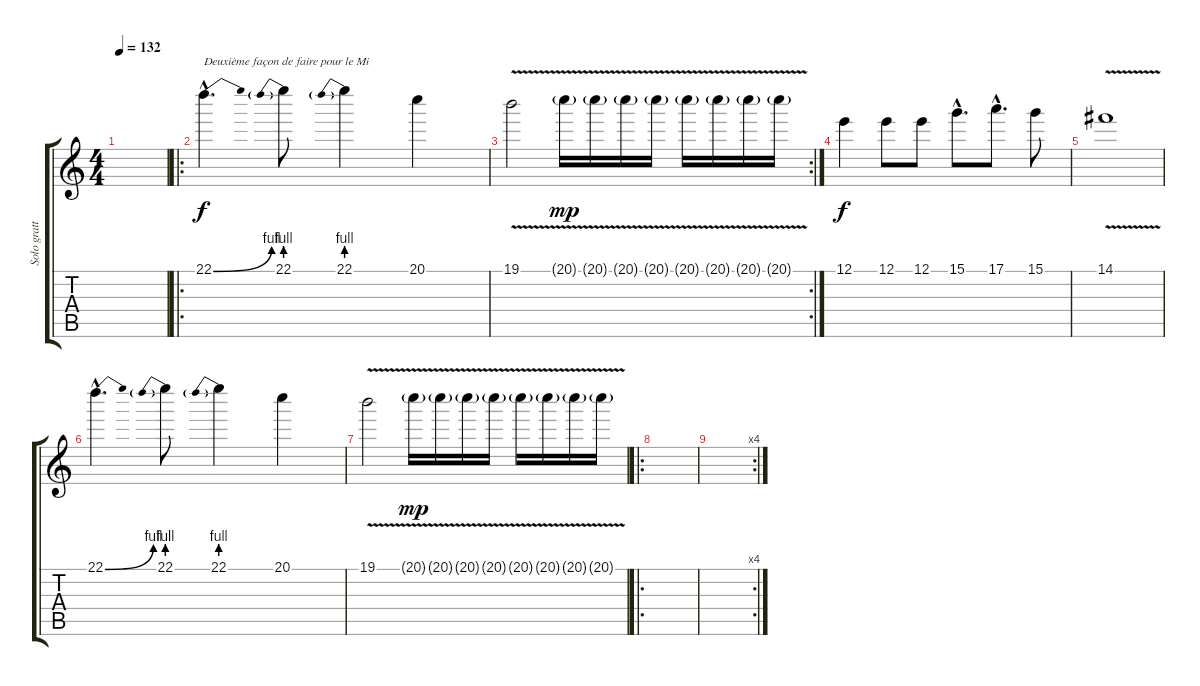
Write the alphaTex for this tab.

\track ("Solo gratte" "Solo gratt") {instrument overdrivenguitar}
\staff {score tabs}
\tuning (E4 B3 G3 D3 A2 E2) {hide}
\ts (4 4)
\tempo 132
\clef g2
\ks c
|
\ro
22.1{be (bend 0 0 60 4) hac}.4{d txt "Deuxième façon de faire pour le Mi" dy f} 22.1{be (prebend 0 4 60 4)}.8 22.1{be (prebend 0 4 60 4)}.4 20.1.4 |
\rc 2
19.1{v}.2 20.1{v g}.16{dy mp} 20.1{v g}.16 20.1{v g}.16 20.1{v g}.16 20.1{v g}.16 20.1{v g}.16 20.1{v g}.16 20.1{v g}.16 |
12.1.4{dy f} 12.1.8 12.1.8 15.1{hac}.8{d} 17.1{hac}.8{d} 15.1.8 |
14.1{v}.1 |
22.1{be (bend 0 0 60 4) hac}.4{d} 22.1{be (prebend 0 4 60 4)}.8 22.1{be (prebend 0 4 60 4)}.4 20.1.4 |
19.1{v}.2 20.1{v g}.16{dy mp} 20.1{v g}.16 20.1{v g}.16 20.1{v g}.16 20.1{v g}.16 20.1{v g}.16 20.1{v g}.16 20.1{v g}.16 |
\ro
|
\rc 4
